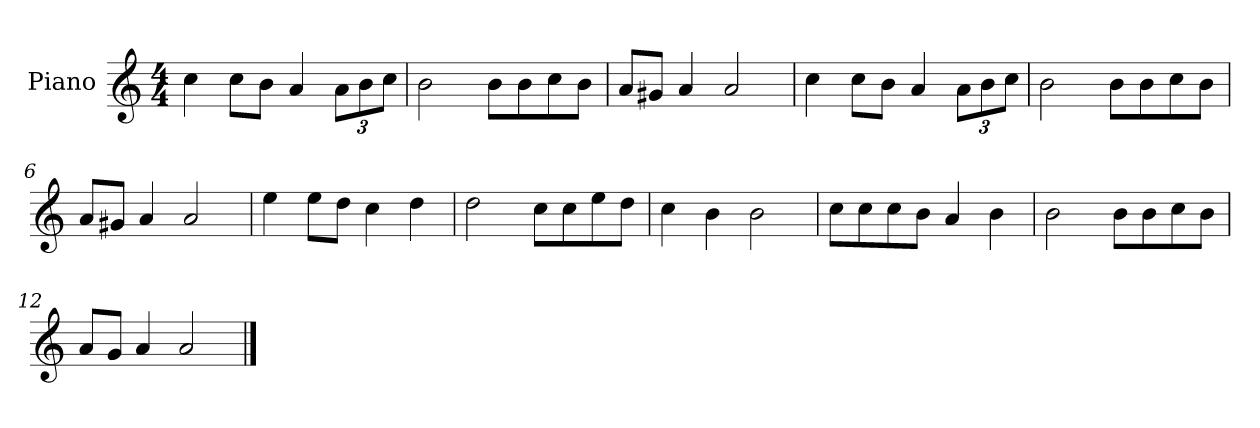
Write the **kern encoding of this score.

**kern
*part1
*staff1
*I"Piano
*I'P-no
*clefG2
*k[]
*M4/4
*MM90
=1
4cc\
8cc\L
8b\J
4a/
*Xbrackettup
12a\L
12b\
12cc\J
=2
2b\
8b\L
8b\
8cc\
8b\J
=3
8a/L
8g#X/J
4a/
2a/
=4
4cc\
8cc\L
8b\J
4a/
12a\L
12b\
12cc\J
=5
2b\
8b\L
8b\
8cc\
8b\J
=6
8a/L
8g#X/J
4a/
2a/
!!LO:LB:g=z
=7
4ee\
8ee\L
8dd\J
4cc\
4dd\
=8
2dd\
8cc\L
8cc\
8ee\
8dd\J
=9
4cc\
4b\
2b\
=10
8cc\L
8cc\
8cc\
8b\J
4a/
4b\
=11
2b\
8b\L
8b\
8cc\
8b\J
=12
8a/L
8g/J
4a/
2a/
==
*-
